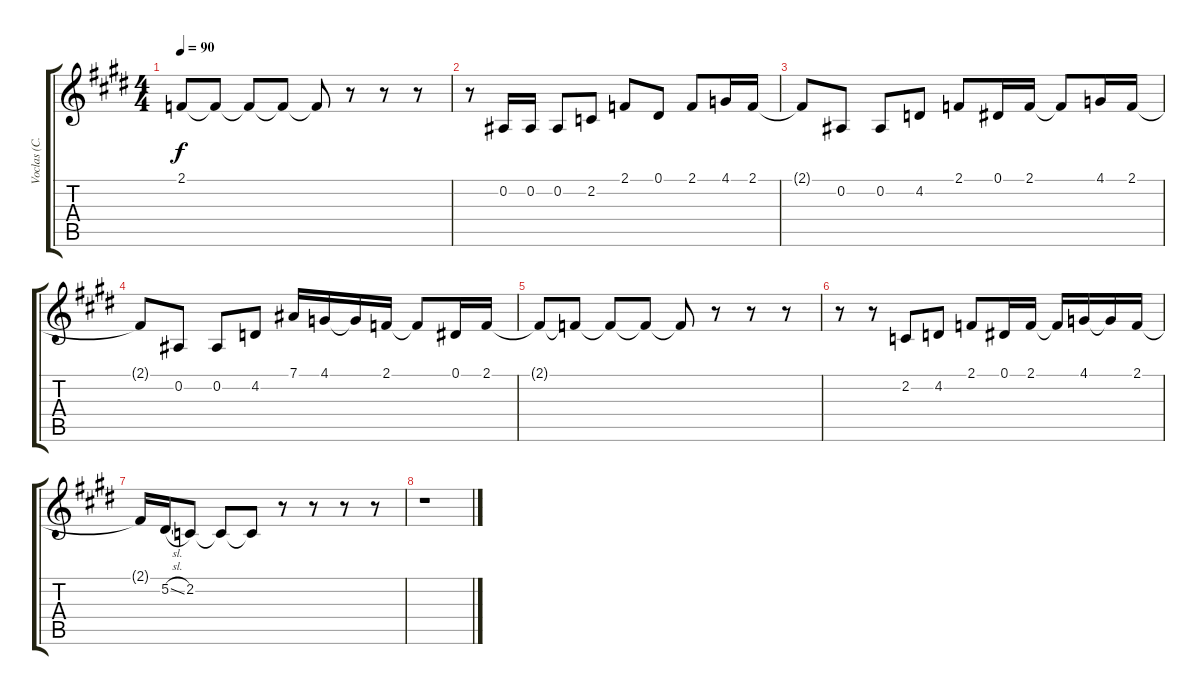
\track ("Voclas (C. Kroeger)" "Voclas (C.") {instrument lead1square}
\staff {score tabs}
\tuning (Eb4 Bb3 Gb3 Db3 Ab2 Eb2) {hide}
\ts (4 4)
\tempo 90
\clef g2
\ks e
2.1{t}.8{dy f} 2.1{t}.8 2.1{t}.8 2.1{t}.8 2.1{t}.8 r.8 r.8 r.8 |
r.8 0.2.16 0.2.16 0.2.8 2.2.8 2.1.8 0.1.8 2.1.8 4.1.16 2.1.16 |
2.1{t}.8 0.2.8 0.2.8 4.2.8 2.1.8 0.1.16 2.1.16 2.1{t}.8 4.1.16 2.1.16 |
2.1{t}.8 0.2.8 0.2.8 4.2.8 7.1.16 4.1.16 4.1{t}.16 2.1.16 2.1{t}.8 0.1.16 2.1.16 |
2.1{t}.8 2.1{t}.8 2.1{t}.8 2.1{t}.8 2.1{t}.8 r.8 r.8 r.8 |
r.8 r.8 2.2.8 4.2.8 2.1.8 0.1.16 2.1.16 2.1{t}.16 4.1.16 4.1{t}.16 2.1.16 |
2.1{t}.16 5.2{sl}.16 2.2.8 2.2{t}.8 2.2{t}.8 r.8 r.8 r.8 r.8 |
r.1
